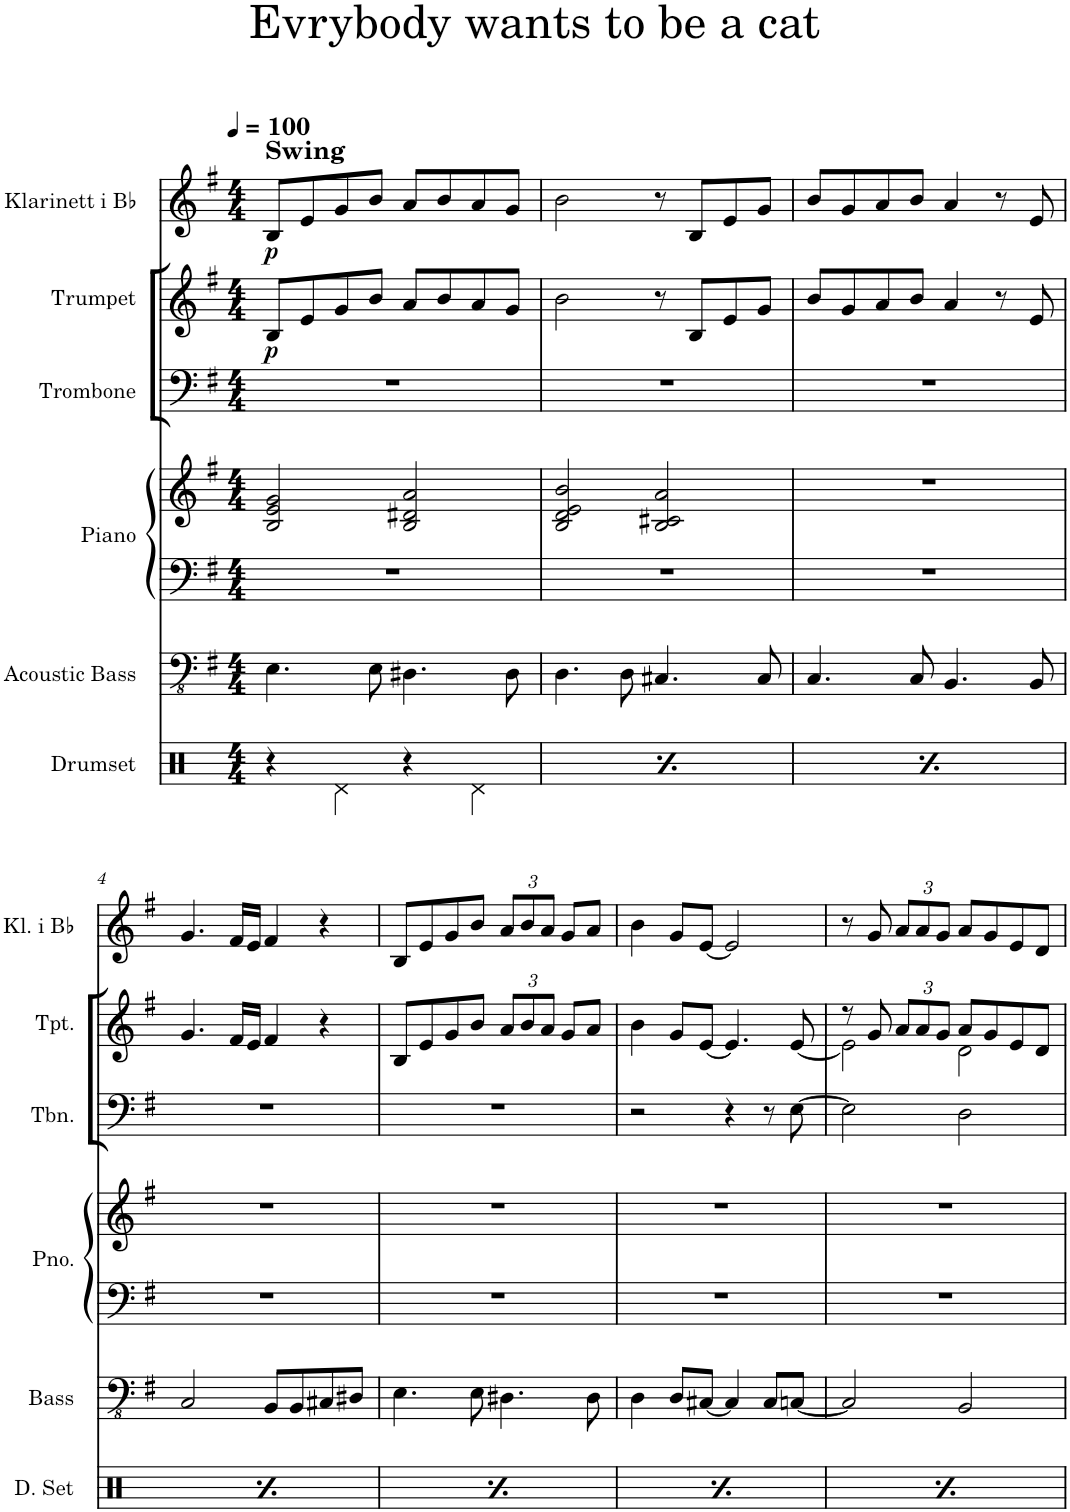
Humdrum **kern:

**kern	**kern	**kern	**kern	**kern	**kern	**dynam	**kern	**dynam
*part6	*part5	*part4	*part4	*part3	*part2	*part2	*part1	*part1
*staff7	*staff6	*staff5	*staff4	*staff3	*staff2	*staff2	*staff1	*staff1
*I"Drumset	*I"Acoustic Bass	*I"Piano	*	*I"Trombone	*I"Trumpet	*	*I"Klarinett i Bb	*
*I'D. Set	*I'Bass	*I'Pno.	*	*I'Tbn.	*I'Tpt.	*	*I'Kl. i Bb	*
*clefX	*clefFv4	*clefF4	*clefG2	*clefF4	*clefG2	*	*clefG2	*
*	*	*	*	*	*Trd1c2	*	*Trd1c2	*
*k[]	*k[f#]	*k[f#]	*k[f#]	*k[f#]	*k[f#]	*	*k[f#]	*
*M4/4	*M4/4	*M4/4	*M4/4	*M4/4	*M4/4	*	*M4/4	*
*MM100	*MM100	*MM100	*MM100	*MM100	*MM100	*	*MM100	*
=1	=1	=1	=1	=1	=1	=1	=1	=1
!	!	!	!	!	!	!	!LO:TX:a:B:t=Swing	!
!	!	!	!	!	!	!LO:DY:b	!	!LO:DY:b
4r	4.EE\	1r	2B/ 2e/ 2g/	1r	8B/L	p	8B/L	p
.	.	.	.	.	8e/	.	8e/	.
4Rd\	.	.	.	.	8g/	.	8g/	.
.	8EE\	.	.	.	8b/J	.	8b/J	.
4r	4.DD#X\	.	2B/ 2d#X/ 2a/	.	8a/L	.	8a/L	.
.	.	.	.	.	8b/	.	8b/	.
4Rd\	.	.	.	.	8a/	.	8a/	.
.	8DD#\	.	.	.	8g/J	.	8g/J	.
=2	=2	=2	=2	=2	=2	=2	=2	=2
4r	4.DD\	1r	2B/ 2d/ 2e/ 2b/	1r	2b\	.	2b\	.
4Rd\	.	.	.	.	.	.	.	.
.	8DD\	.	.	.	.	.	.	.
4r	4.CC#X/	.	2B/ 2c#X/ 2a/	.	8r	.	8r	.
.	.	.	.	.	8B/L	.	8B/L	.
4Rd\	.	.	.	.	8e/	.	8e/	.
.	8CC#/	.	.	.	8g/J	.	8g/J	.
=3	=3	=3	=3	=3	=3	=3	=3	=3
4r	4.CC/	1r	1r	1r	8b/L	.	8b/L	.
.	.	.	.	.	8g/	.	8g/	.
4Rd\	.	.	.	.	8a/	.	8a/	.
.	8CC/	.	.	.	8b/J	.	8b/J	.
4r	4.BBB/	.	.	.	4a/	.	4a/	.
4Rd\	.	.	.	.	8r	.	8r	.
.	8BBB/	.	.	.	8e/	.	8e/	.
!!LO:LB:g=z
=4	=4	=4	=4	=4	=4	=4	=4	=4
4r	2CC/	1r	1r	1r	4.g/	.	4.g/	.
4Rd\	.	.	.	.	.	.	.	.
.	.	.	.	.	16f#/LL	.	16f#/LL	.
.	.	.	.	.	16e/JJ	.	16e/JJ	.
4r	8BBB/L	.	.	.	4f#/	.	4f#/	.
.	8BBB/	.	.	.	.	.	.	.
4Rd\	8CC#X/	.	.	.	4r	.	4r	.
.	8DD#X/J	.	.	.	.	.	.	.
=5	=5	=5	=5	=5	=5	=5	=5	=5
4r	4.EE\	1r	1r	1r	8B/L	.	8B/L	.
.	.	.	.	.	8e/	.	8e/	.
4Rd\	.	.	.	.	8g/	.	8g/	.
.	8EE\	.	.	.	8b/J	.	8b/J	.
*	*	*	*	*	*Xbrackettup	*	*Xbrackettup	*
4r	4.DD#X\	.	.	.	12a/L	.	12a/L	.
.	.	.	.	.	12b/	.	12b/	.
.	.	.	.	.	12a/J	.	12a/J	.
4Rd\	.	.	.	.	8g/L	.	8g/L	.
.	8DD#\	.	.	.	8a/J	.	8a/J	.
=6	=6	=6	=6	=6	=6	=6	=6	=6
4r	4DD\	1r	1r	2r	4b\	.	4b\	.
4Rd\	8DD/L	.	.	.	8g/L	.	8g/L	.
.	[8CC#X/J	.	.	.	[8e/J	.	[8e/J	.
4r	4CC#/]	.	.	4r	4.e/]	.	2e/]	.
4Rd\	8CC#/L	.	.	8r	.	.	.	.
.	[8CCn/J	.	.	[8E\	[<8e/	.	.	.
=7	=7	=7	=7	=7	=7	=7	=7	=7
*	*	*	*	*	*^	*	*	*
4r	2CC/]	1r	1r	2E\]	8r	2e\]	.	8r	.
.	.	.	.	.	8g/	.	.	8g/	.
4Rd\	.	.	.	.	12a/L	.	.	12a/L	.
.	.	.	.	.	12a/	.	.	12a/	.
.	.	.	.	.	12g/J	.	.	12g/J	.
4r	2BBB/	.	.	2D\	8a/L	2d\	.	8a/L	.
.	.	.	.	.	8g/	.	.	8g/	.
4Rd\	.	.	.	.	8e/	.	.	8e/	.
.	.	.	.	.	8d/J	.	.	8d/J	.
*	*	*	*	*	*v	*v	*	*	*
=	=	=	=	=	=	=	=	=
*-	*-	*-	*-	*-	*-	*-	*-	*-
